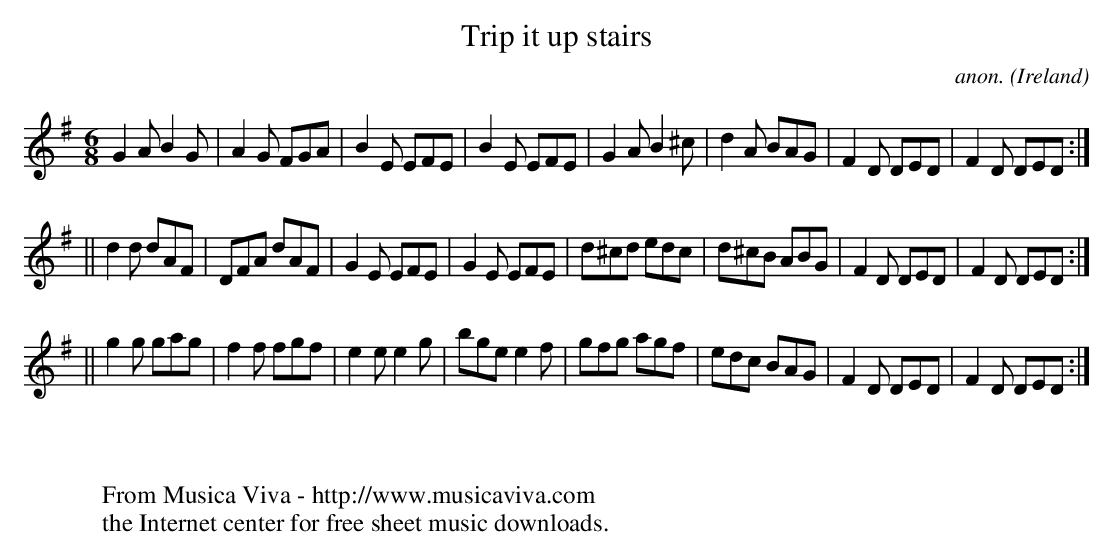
X:1
T:Trip it up stairs
C:anon.
O:Ireland
M:6/8
L:1/8
K:G
G2A B2G|A2G FGA|B2E EFE|B2E EFE|G2A B2^c|d2A BAG|F2D DED|F2D DED:|
||d2d dAF|DFA dAF|G2E EFE|G2E EFE|d^cd edc|d^cB ABG|F2D DED|F2D DED:|
||g2g gag|f2f fgf|e2e e2g|bge e2f|gfg agf|edc BAG|F2D DED|F2D DED:|
W:
W:
W:  From Musica Viva - http://www.musicaviva.com
W:  the Internet center for free sheet music downloads.
